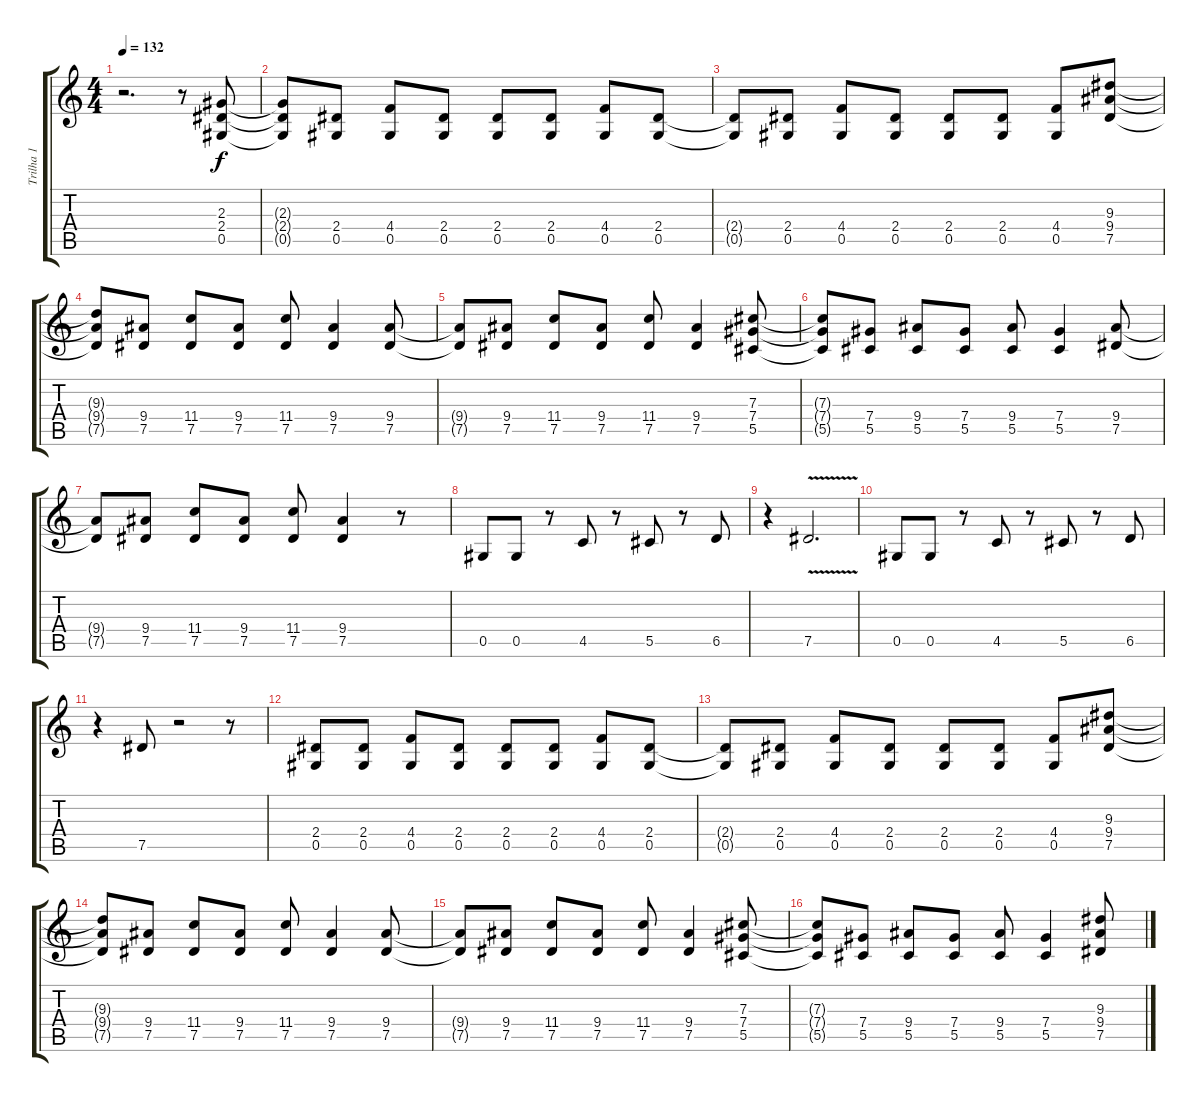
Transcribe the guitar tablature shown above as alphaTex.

\track ("Trilha 1" "Trilha 1") {instrument overdrivenguitar}
\staff {score tabs}
\tuning (Eb4 Bb3 Gb3 Db3 Ab2 Eb2) {hide}
\ts (4 4)
\tempo 132
\clef g2
\ks c
r.2{d dy f instrument overdrivenguitar} r.8 (2.3 2.4 0.5).8 |
(2.3{t} 2.4{t} 0.5{t}).8 (2.4 0.5).8 (4.4 0.5).8 (2.4 0.5).8 (2.4 0.5).8 (2.4 0.5).8 (4.4 0.5).8 (2.4 0.5).8 |
(2.4{t} 0.5{t}).8 (2.4 0.5).8 (4.4 0.5).8 (2.4 0.5).8 (2.4 0.5).8 (2.4 0.5).8 (4.4 0.5).8 (9.3 9.4 7.5).8 |
(9.3{t} 9.4{t} 7.5{t}).8 (9.4 7.5).8 (11.4 7.5).8 (9.4 7.5).8 (11.4 7.5).8 (9.4 7.5).4 (9.4 7.5).8 |
(9.4{t} 7.5{t}).8 (9.4 7.5).8 (11.4 7.5).8 (9.4 7.5).8 (11.4 7.5).8 (9.4 7.5).4 (7.3 7.4 5.5).8 |
(7.3{t} 7.4{t} 5.5{t}).8 (7.4 5.5).8 (9.4 5.5).8 (7.4 5.5).8 (9.4 5.5).8 (7.4 5.5).4 (9.4 7.5).8 |
(9.4{t} 7.5{t}).8 (9.4 7.5).8 (11.4 7.5).8 (9.4 7.5).8 (11.4 7.5).8 (9.4 7.5).4 r.8 |
0.5.8 0.5.8 r.8 4.5.8 r.8 5.5.8 r.8 6.5.8 |
r.4 7.5{v}.2{d} |
0.5.8 0.5.8 r.8 4.5.8 r.8 5.5.8 r.8 6.5.8 |
r.4 7.5.8 r.2 r.8 |
(2.4 0.5).8 (2.4 0.5).8 (4.4 0.5).8 (2.4 0.5).8 (2.4 0.5).8 (2.4 0.5).8 (4.4 0.5).8 (2.4 0.5).8 |
(2.4{t} 0.5{t}).8 (2.4 0.5).8 (4.4 0.5).8 (2.4 0.5).8 (2.4 0.5).8 (2.4 0.5).8 (4.4 0.5).8 (9.3 9.4 7.5).8 |
(9.3{t} 9.4{t} 7.5{t}).8 (9.4 7.5).8 (11.4 7.5).8 (9.4 7.5).8 (11.4 7.5).8 (9.4 7.5).4 (9.4 7.5).8 |
(9.4{t} 7.5{t}).8 (9.4 7.5).8 (11.4 7.5).8 (9.4 7.5).8 (11.4 7.5).8 (9.4 7.5).4 (7.3 7.4 5.5).8 |
(7.3{t} 7.4{t} 5.5{t}).8 (7.4 5.5).8 (9.4 5.5).8 (7.4 5.5).8 (9.4 5.5).8 (7.4 5.5).4 (9.3 9.4 7.5).8
